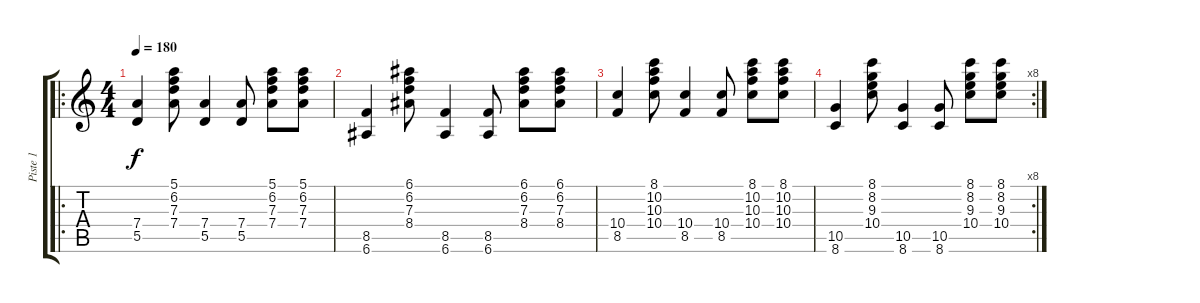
\track ("Piste 1" "Piste 1") {instrument acousticguitarsteel}
\staff {score tabs}
\tuning (E4 B3 G3 D3 A2 E2) {hide}
\ro
\ts (4 4)
\tempo 180
\clef g2
\ks c
(7.4 5.5).4{dy f} (5.1 6.2 7.3 7.4).8 (7.4 5.5).4 (7.4 5.5).8 (5.1 6.2 7.3 7.4).8 (5.1 6.2 7.3 7.4).8 |
(8.5 6.6).4 (6.1 6.2 7.3 8.4).8 (8.5 6.6).4 (8.5 6.6).8 (6.1 6.2 7.3 8.4).8 (6.1 6.2 7.3 8.4).8 |
(10.4 8.5).4 (8.1 10.2 10.3 10.4).8 (10.4 8.5).4 (10.4 8.5).8 (8.1 10.2 10.3 10.4).8 (8.1 10.2 10.3 10.4).8 |
\rc 8
(10.5 8.6).4 (8.1 8.2 9.3 10.4).8 (10.5 8.6).4 (10.5 8.6).8 (8.1 8.2 9.3 10.4).8 (8.1 8.2 9.3 10.4).8
